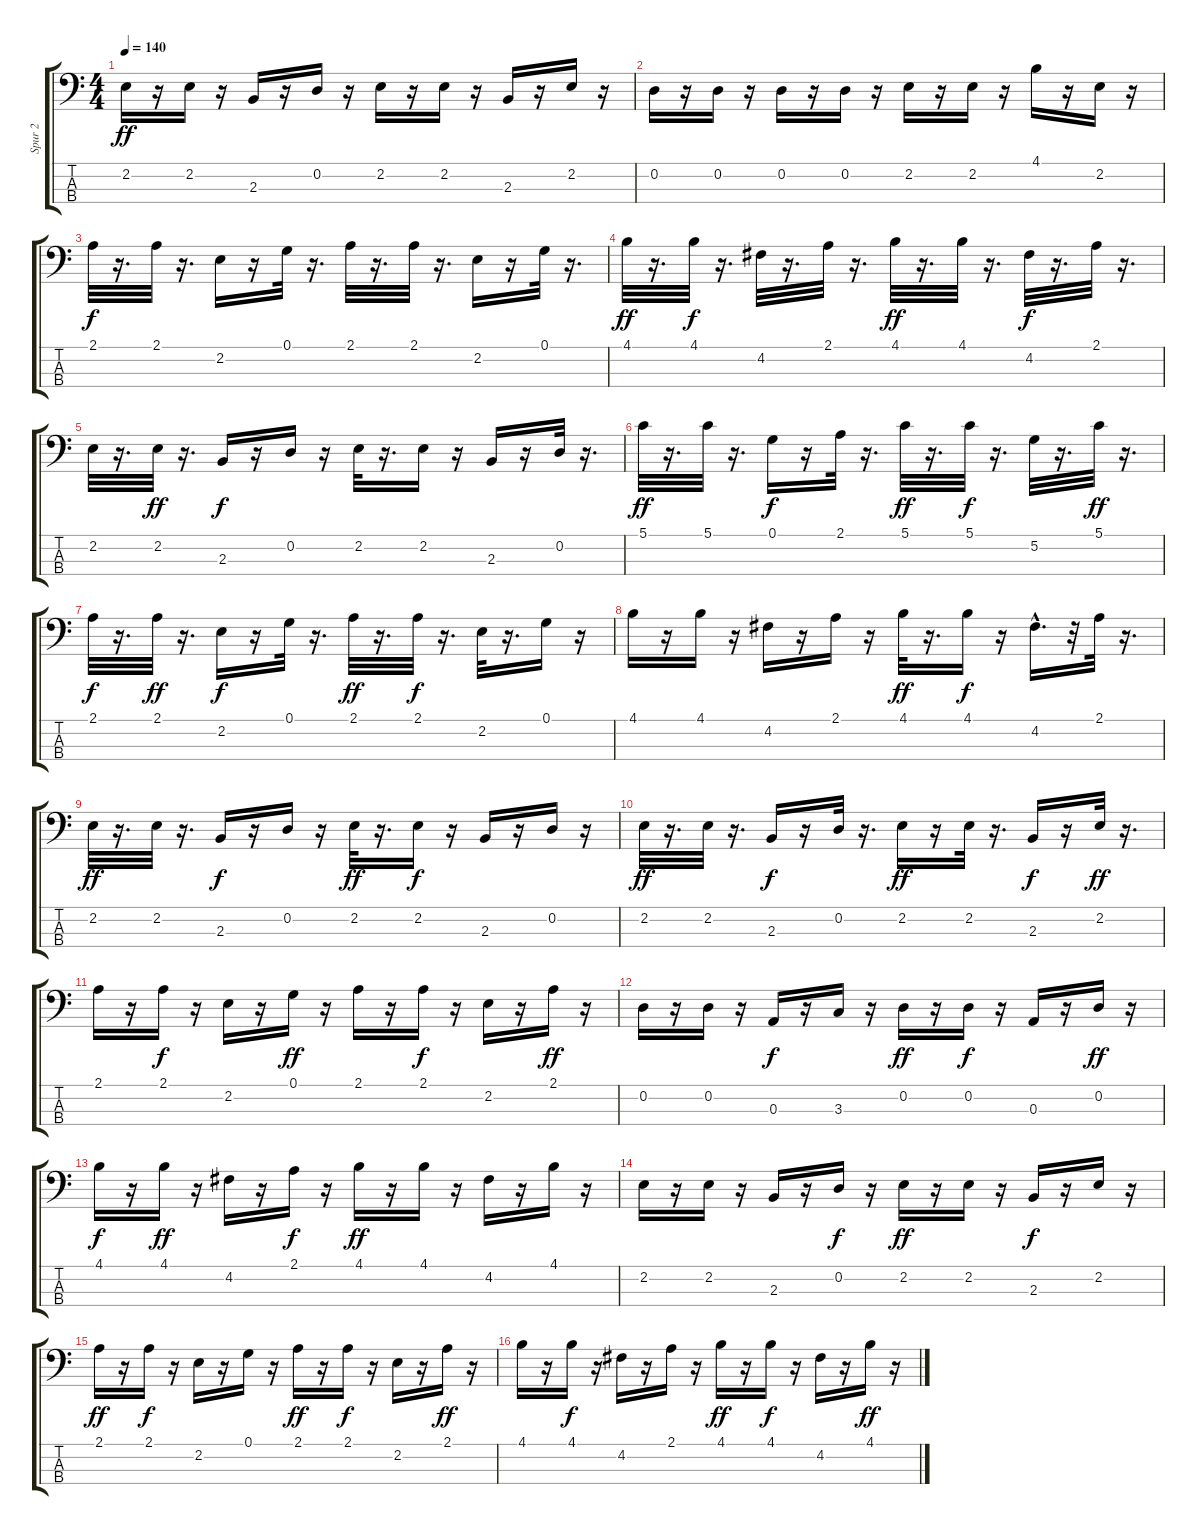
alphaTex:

\track ("Spur 2" "Spur 2") {instrument electricbasspick}
\staff {score tabs}
\tuning (G2 D2 A1 E1) {hide}
\ts (4 4)
\tempo 140
\clef f4
\ks c
2.2.16{dy ff} r.16 2.2.16 r.16 2.3.16 r.16 0.2.16 r.16 2.2.16 r.16 2.2.16 r.16 2.3.16 r.16 2.2.16 r.16 |
0.2.16 r.16 0.2.16 r.16 0.2.16 r.16 0.2.16 r.16 2.2.16 r.16 2.2.16 r.16 4.1.16 r.16 2.2.16 r.16 |
2.1.32{dy f} r.16{d} 2.1.32 r.16{d} 2.2.16 r.16 0.1.32 r.16{d} 2.1.32 r.16{d} 2.1.32 r.16{d} 2.2.16 r.16 0.1.32 r.16{d} |
4.1.32{dy ff} r.16{d} 4.1.32{dy f} r.16{d} 4.2.32 r.16{d} 2.1.32 r.16{d} 4.1.32{dy ff} r.16{d} 4.1.32 r.16{d} 4.2.32{dy f} r.16{d} 2.1.32 r.16{d} |
2.2.32 r.16{d} 2.2.32{dy ff} r.16{d} 2.3.16{dy f} r.16 0.2.16 r.16 2.2.32 r.16{d} 2.2.16 r.16 2.3.16 r.16 0.2.32 r.16{d} |
5.1.32{dy ff} r.16{d} 5.1.32 r.16{d} 0.1.16{dy f} r.16 2.1.32 r.16{d} 5.1.32{dy ff} r.16{d} 5.1.32{dy f} r.16{d} 5.2.32 r.16{d} 5.1.32{dy ff} r.16{d} |
2.1.32{dy f} r.16{d} 2.1.32{dy ff} r.16{d} 2.2.16{dy f} r.16 0.1.32 r.16{d} 2.1.32{dy ff} r.16{d} 2.1.32{dy f} r.16{d} 2.2.32 r.16{d} 0.1.16 r.16 |
4.1.16 r.16 4.1.16 r.16 4.2.16 r.16 2.1.16 r.16 4.1.32{dy ff} r.16{d} 4.1.16{dy f} r.16 4.2{hac}.16{d} r.32 2.1.32 r.16{d} |
2.2.32{dy ff} r.16{d} 2.2.32 r.16{d} 2.3.16{dy f} r.16 0.2.16 r.16 2.2.32{dy ff} r.16{d} 2.2.16{dy f} r.16 2.3.16 r.16 0.2.16 r.16 |
2.2.32{dy ff} r.16{d} 2.2.32 r.16{d} 2.3.16{dy f} r.16 0.2.32 r.16{d} 2.2.16{dy ff} r.16 2.2.32 r.16{d} 2.3.16{dy f} r.16 2.2.32{dy ff} r.16{d} |
2.1.16 r.16 2.1.16{dy f} r.16 2.2.16 r.16 0.1.16{dy ff} r.16 2.1.16 r.16 2.1.16{dy f} r.16 2.2.16 r.16 2.1.16{dy ff} r.16 |
0.2.16 r.16 0.2.16 r.16 0.3.16{dy f} r.16 3.3.16 r.16 0.2.16{dy ff} r.16 0.2.16{dy f} r.16 0.3.16 r.16 0.2.16{dy ff} r.16 |
4.1.16{dy f} r.16 4.1.16{dy ff} r.16 4.2.16 r.16 2.1.16{dy f} r.16 4.1.16{dy ff} r.16 4.1.16 r.16 4.2.16 r.16 4.1.16 r.16 |
2.2.16 r.16 2.2.16 r.16 2.3.16 r.16 0.2.16{dy f} r.16 2.2.16{dy ff} r.16 2.2.16 r.16 2.3.16{dy f} r.16 2.2.16 r.16 |
2.1.16{dy ff} r.16 2.1.16{dy f} r.16 2.2.16 r.16 0.1.16 r.16 2.1.16{dy ff} r.16 2.1.16{dy f} r.16 2.2.16 r.16 2.1.16{dy ff} r.16 |
4.1.16 r.16 4.1.16{dy f} r.16 4.2.16 r.16 2.1.16 r.16 4.1.16{dy ff} r.16 4.1.16{dy f} r.16 4.2.16 r.16 4.1.16{dy ff} r.16
